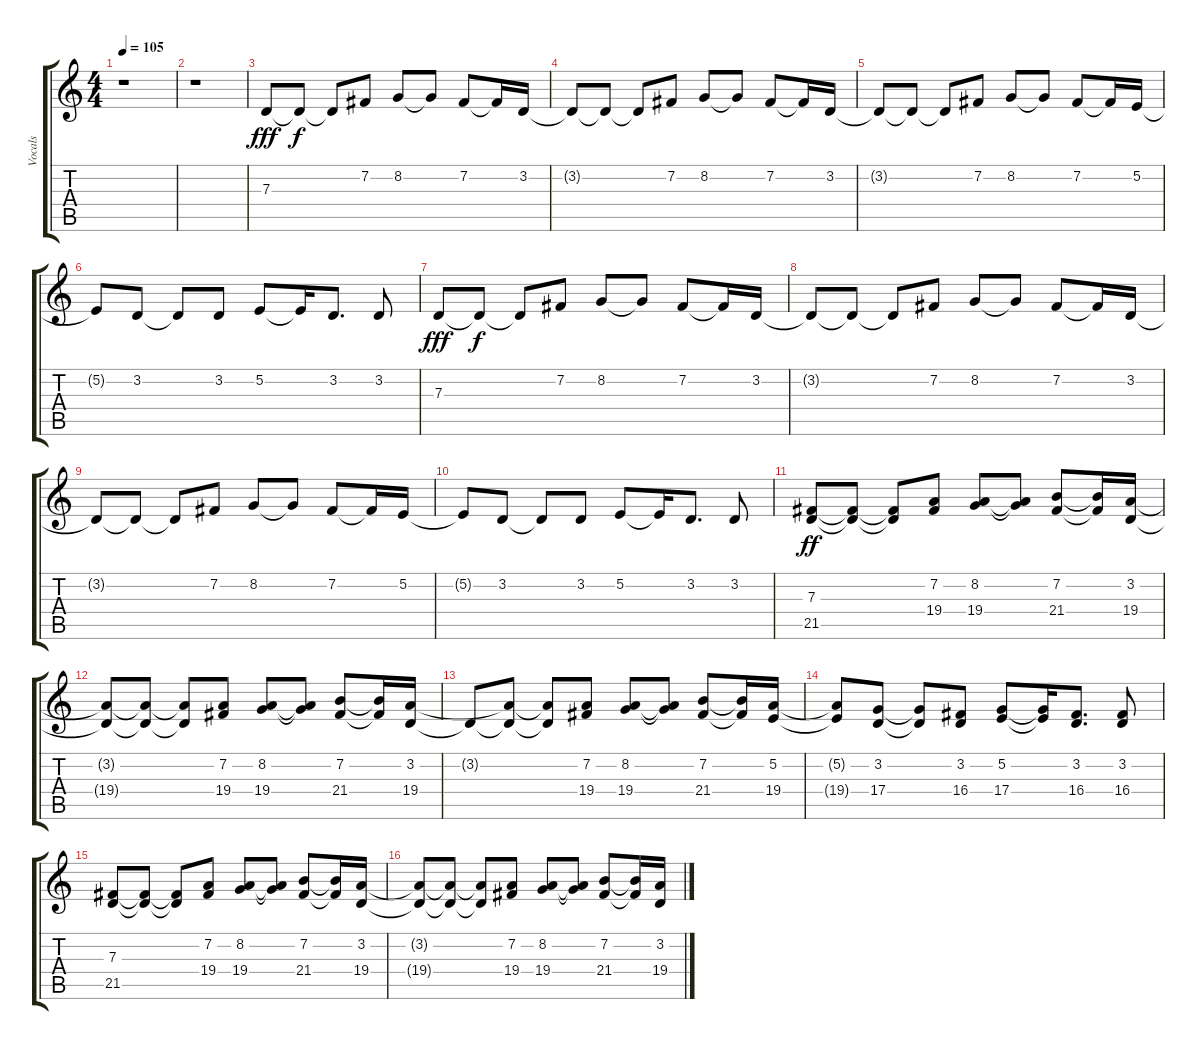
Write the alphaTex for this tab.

\track ("Vocals" "Vocals") {instrument tenorsax}
\staff {score tabs}
\tuning (E4 B3 G3 D3 A2 E2) {hide}
\ts (4 4)
\tempo 105
\clef g2
\ks c
r.1{dy f} |
r.1 |
7.3.8{dy fff} 7.3{t}.8{dy f} 7.3{t}.8 7.2.8 8.2.8 8.2{t}.8 7.2.8 7.2{t}.16 3.2.16 |
3.2{t}.8 3.2{t}.8 3.2{t}.8 7.2.8 8.2.8 8.2{t}.8 7.2.8 7.2{t}.16 3.2.16 |
3.2{t}.8 3.2{t}.8 3.2{t}.8 7.2.8 8.2.8 8.2{t}.8 7.2.8 7.2{t}.16 5.2.16 |
5.2{t}.8 3.2.8 3.2{t}.8 3.2.8 5.2.8 5.2{t}.16 3.2.8{d} 3.2.8 |
7.3.8{dy fff} 7.3{t}.8{dy f} 7.3{t}.8 7.2.8 8.2.8 8.2{t}.8 7.2.8 7.2{t}.16 3.2.16 |
3.2{t}.8 3.2{t}.8 3.2{t}.8 7.2.8 8.2.8 8.2{t}.8 7.2.8 7.2{t}.16 3.2.16 |
3.2{t}.8 3.2{t}.8 3.2{t}.8 7.2.8 8.2.8 8.2{t}.8 7.2.8 7.2{t}.16 5.2.16 |
5.2{t}.8 3.2.8 3.2{t}.8 3.2.8 5.2.8 5.2{t}.16 3.2.8{d} 3.2.8 |
(7.3 21.5).8{dy ff} (7.3{t} 21.5{t}).8 (7.3{t} 21.5{t}).8 (7.2 19.4).8 (8.2 19.4).8 (8.2{t} 19.4{t}).8 (7.2 21.4).8 (7.2{t} 21.4{t}).16 (3.2 19.4).16 |
(3.2{t} 19.4{t}).8 (3.2{t} 19.4{t}).8 (3.2{t} 19.4{t}).8 (7.2 19.4).8 (8.2 19.4).8 (8.2{t} 19.4{t}).8 (7.2 21.4).8 (7.2{t} 21.4{t}).16 (3.2 19.4).16 |
3.2{t}.8 (3.2{t} 19.4{t}).8 (3.2{t} 19.4{t}).8 (7.2 19.4).8 (8.2 19.4).8 (8.2{t} 19.4{t}).8 (7.2 21.4).8 (7.2{t} 21.4{t}).16 (5.2 19.4).16 |
(5.2{t} 19.4{t}).8 (3.2 17.4).8 (3.2{t} 17.4{t}).8 (3.2 16.4).8 (5.2 17.4).8 (5.2{t} 17.4{t}).16 (3.2 16.4).8{d} (3.2 16.4).8 |
(7.3 21.5).8 (7.3{t} 21.5{t}).8 (7.3{t} 21.5{t}).8 (7.2 19.4).8 (8.2 19.4).8 (8.2{t} 19.4{t}).8 (7.2 21.4).8 (7.2{t} 21.4{t}).16 (3.2 19.4).16 |
(3.2{t} 19.4{t}).8 (3.2{t} 19.4{t}).8 (3.2{t} 19.4{t}).8 (7.2 19.4).8 (8.2 19.4).8 (8.2{t} 19.4{t}).8 (7.2 21.4).8 (7.2{t} 21.4{t}).16 (3.2 19.4).16
